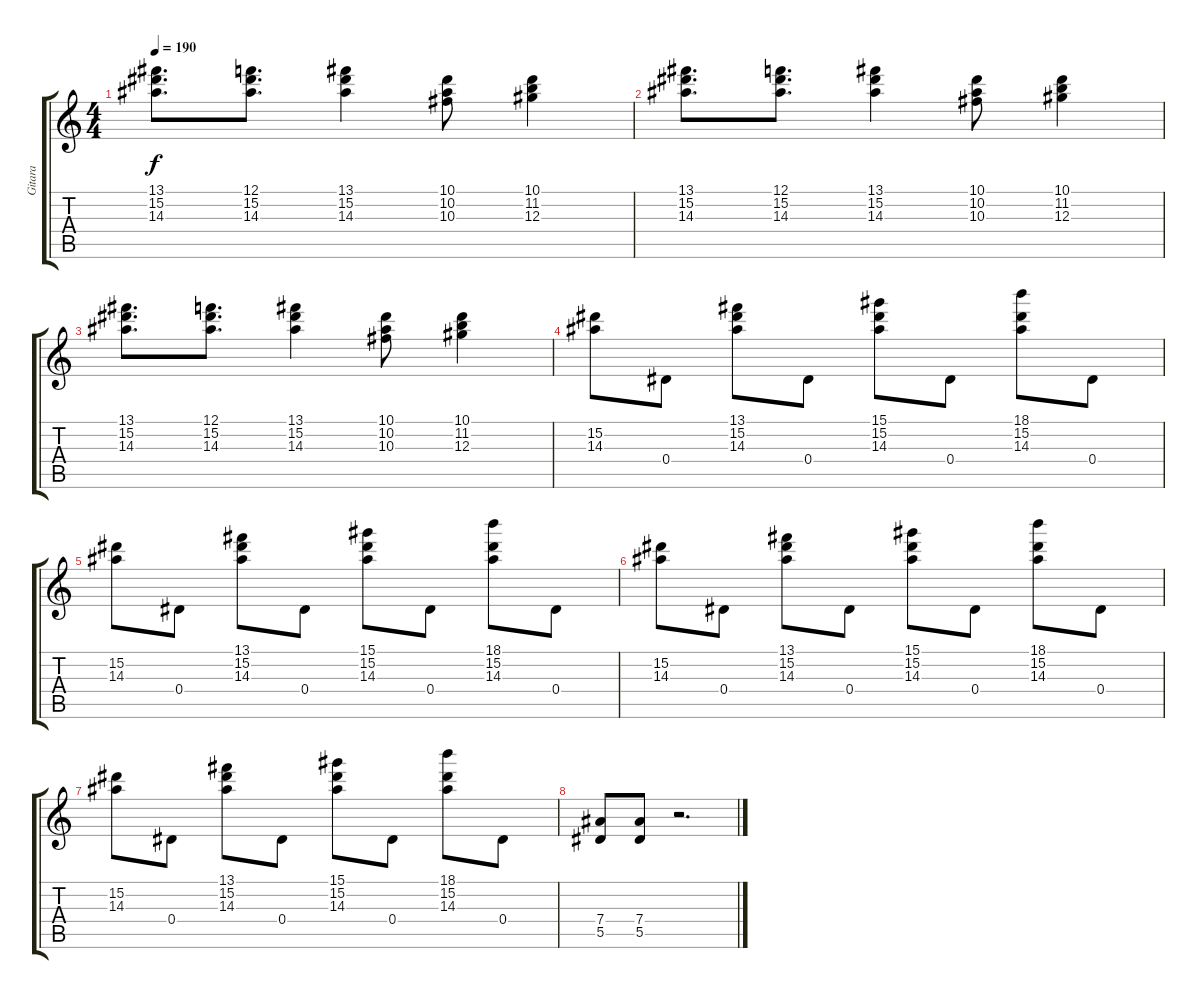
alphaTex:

\track ("Gitara " "Gitara ") {instrument overdrivenguitar}
\staff {score tabs}
\tuning (F4 C4 Ab3 Eb3 Bb2 F2) {hide}
\ts (4 4)
\tempo 190
\clef g2
\ks c
(13.1 15.2 14.3).8{d dy f} (12.1 15.2 14.3).8{d} (13.1 15.2 14.3).4 (10.1 10.2 10.3).8 (10.1 11.2 12.3).4 |
(13.1 15.2 14.3).8{d} (12.1 15.2 14.3).8{d} (13.1 15.2 14.3).4 (10.1 10.2 10.3).8 (10.1 11.2 12.3).4 |
(13.1 15.2 14.3).8{d} (12.1 15.2 14.3).8{d} (13.1 15.2 14.3).4 (10.1 10.2 10.3).8 (10.1 11.2 12.3).4 |
(15.2 14.3).8 0.4.8 (13.1 15.2 14.3).8 0.4.8 (15.1 15.2 14.3).8 0.4.8 (18.1 15.2 14.3).8 0.4.8 |
(15.2 14.3).8 0.4.8 (13.1 15.2 14.3).8 0.4.8 (15.1 15.2 14.3).8 0.4.8 (18.1 15.2 14.3).8 0.4.8 |
(15.2 14.3).8 0.4.8 (13.1 15.2 14.3).8 0.4.8 (15.1 15.2 14.3).8 0.4.8 (18.1 15.2 14.3).8 0.4.8 |
(15.2 14.3).8 0.4.8 (13.1 15.2 14.3).8 0.4.8 (15.1 15.2 14.3).8 0.4.8 (18.1 15.2 14.3).8 0.4.8 |
(7.4 5.5).8 (7.4 5.5).8 r.2{d}
